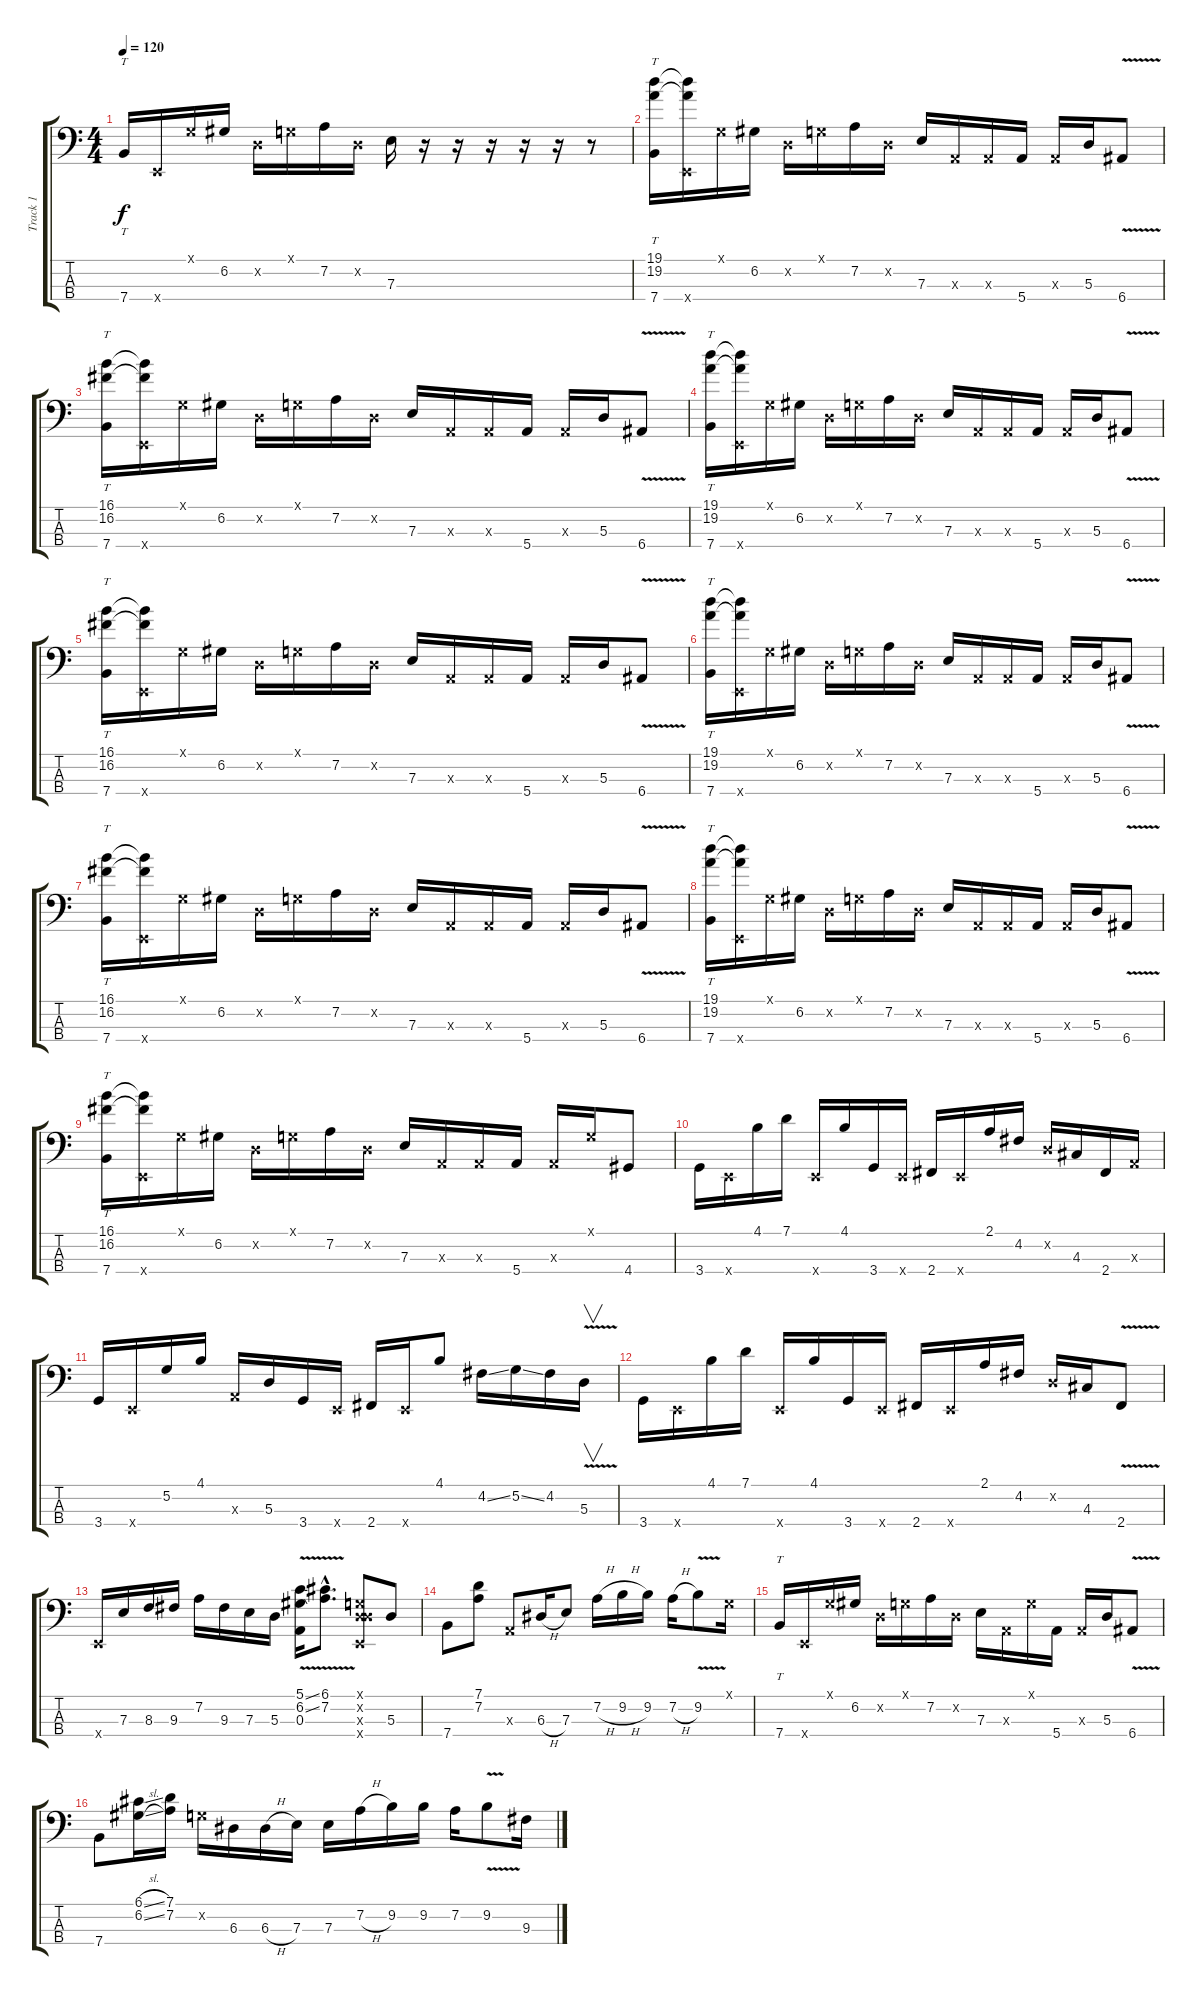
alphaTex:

\track ("Track 1" "Track 1") {instrument slapbass1}
\staff {score tabs}
\tuning (G2 D2 A1 E1) {hide}
\ts (4 4)
\tempo 120
\clef f4
\ks c
7.4.16{tt dy f} 0.4{x}.16 0.1{x}.16 6.2.16 0.2{x}.16 0.1{x}.16 7.2.16 0.2{x}.16 7.3.16 r.16 r.16 r.16 r.16 r.16 r.8 |
(19.1 19.2 7.4).16{tt} (19.1{t} 19.2{t} 0.4{x}).16 0.1{x}.16 6.2.16 0.2{x}.16 0.1{x}.16 7.2.16 0.2{x}.16 7.3.16 0.3{x}.16 0.3{x}.16 5.4.16 0.3{x}.16 5.3.16 6.4{v}.8 |
(16.1 16.2 7.4).16{tt} (16.1{t} 16.2{t} 0.4{x}).16 0.1{x}.16 6.2.16 0.2{x}.16 0.1{x}.16 7.2.16 0.2{x}.16 7.3.16 0.3{x}.16 0.3{x}.16 5.4.16 0.3{x}.16 5.3.16 6.4{v}.8 |
(19.1 19.2 7.4).16{tt} (19.1{t} 19.2{t} 0.4{x}).16 0.1{x}.16 6.2.16 0.2{x}.16 0.1{x}.16 7.2.16 0.2{x}.16 7.3.16 0.3{x}.16 0.3{x}.16 5.4.16 0.3{x}.16 5.3.16 6.4{v}.8 |
(16.1 16.2 7.4).16{tt} (16.1{t} 16.2{t} 0.4{x}).16 0.1{x}.16 6.2.16 0.2{x}.16 0.1{x}.16 7.2.16 0.2{x}.16 7.3.16 0.3{x}.16 0.3{x}.16 5.4.16 0.3{x}.16 5.3.16 6.4{v}.8 |
(19.1 19.2 7.4).16{tt} (19.1{t} 19.2{t} 0.4{x}).16 0.1{x}.16 6.2.16 0.2{x}.16 0.1{x}.16 7.2.16 0.2{x}.16 7.3.16 0.3{x}.16 0.3{x}.16 5.4.16 0.3{x}.16 5.3.16 6.4{v}.8 |
(16.1 16.2 7.4).16{tt} (16.1{t} 16.2{t} 0.4{x}).16 0.1{x}.16 6.2.16 0.2{x}.16 0.1{x}.16 7.2.16 0.2{x}.16 7.3.16 0.3{x}.16 0.3{x}.16 5.4.16 0.3{x}.16 5.3.16 6.4{v}.8 |
(19.1 19.2 7.4).16{tt} (19.1{t} 19.2{t} 0.4{x}).16 0.1{x}.16 6.2.16 0.2{x}.16 0.1{x}.16 7.2.16 0.2{x}.16 7.3.16 0.3{x}.16 0.3{x}.16 5.4.16 0.3{x}.16 5.3.16 6.4{v}.8 |
(16.1 16.2 7.4).16{tt} (16.1{t} 16.2{t} 0.4{x}).16 0.1{x}.16 6.2.16 0.2{x}.16 0.1{x}.16 7.2.16 0.2{x}.16 7.3.16 0.3{x}.16 0.3{x}.16 5.4.16 0.3{x}.16 0.1{x}.16 4.4.8 |
3.4.16 0.4{x}.16 4.1.16 7.1.16 0.4{x}.16 4.1.16 3.4.16 0.4{x}.16 2.4.16 0.4{x}.16 2.1.16 4.2.16 0.2{x}.16 4.3.16 2.4.16 0.3{x}.16 |
3.4.16 0.4{x}.16 5.2.16 4.1.16 0.3{x}.16 5.3.16 3.4.16 0.4{x}.16 2.4.16 0.4{x}.16 4.1.8 4.2{ss}.16 5.2{ss}.16 4.2.16 5.3{v}.16{v} |
3.4.16 0.4{x}.16 4.1.16 7.1.16 0.4{x}.16 4.1.16 3.4.16 0.4{x}.16 2.4.16 0.4{x}.16 2.1.16 4.2.16 0.2{x}.16 4.3.16 2.4{v}.8 |
0.4{x}.16 7.3.16 8.3.16 9.3.16 7.2.16 9.3.16 7.3.16 5.3.16 (5.1{ss} 6.2{ss} 0.3{v}).16 (6.1{hac} 7.2{v hac}).8{d} (0.1{x} 0.2{x} 5.3{x} 0.4{x}).8 5.3.8 |
7.4.8 (7.1 7.2).8 0.3{x}.8 6.3{h}.16 7.3.8 7.2{h}.16 9.2{h}.16 9.2.16 7.2{h}.16 9.2{v}.8 0.1{x}.16 |
7.4.16{tt} 0.4{x}.16 0.1{x}.16 6.2.16 0.2{x}.16 0.1{x}.16 7.2.16 0.2{x}.16 7.3.16 0.3{x}.16 0.1{x}.16 5.4.16 0.3{x}.16 5.3.16 6.4{v}.8 |
7.4.8 (6.1{sl} 6.2{sl}).16 (7.1 7.2).16 5.2{x}.16 6.3.16 6.3{h}.16 7.3.16 7.3.16 7.2{h}.16 9.2.16 9.2.16 7.2.16 9.2{v}.8 9.3.16
